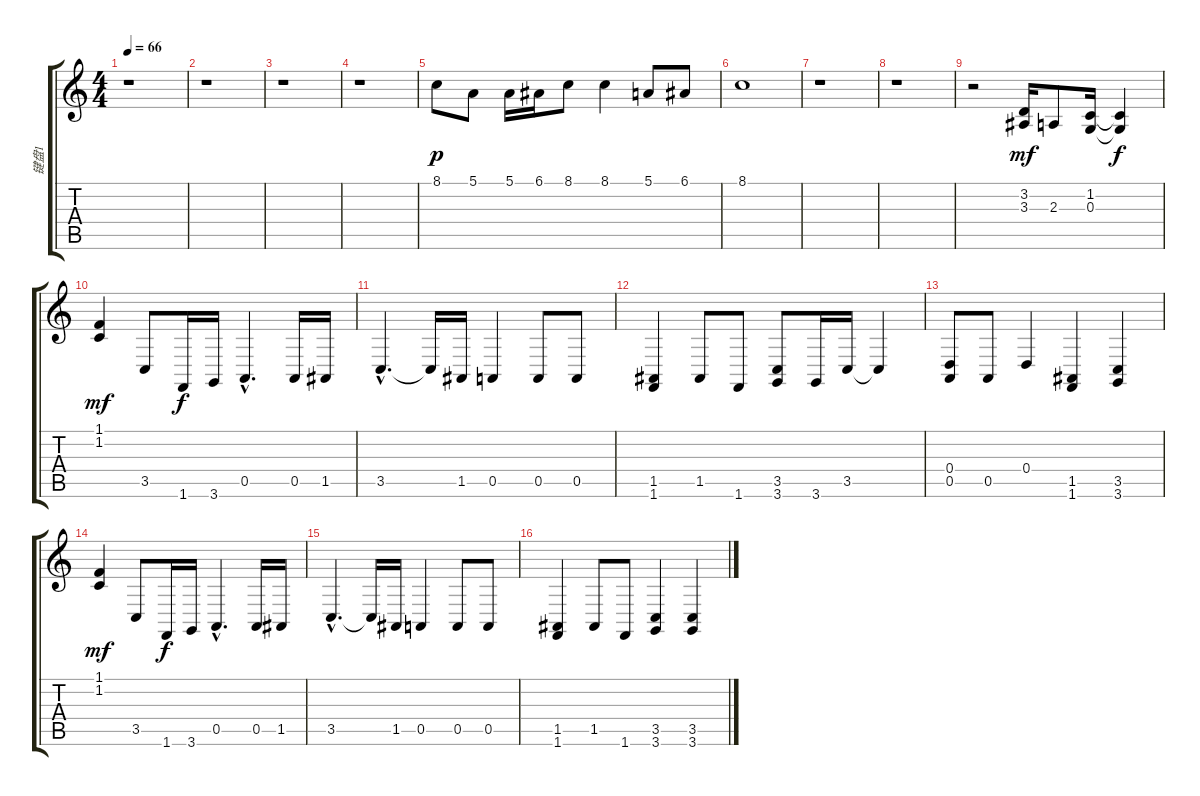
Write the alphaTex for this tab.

\track ("键盘1" "键盘1") {instrument electricgrandpiano}
\staff {score tabs}
\tuning (E4 B3 G3 D3 A2 E2) {hide}
\ts (4 4)
\tempo 66
\clef g2
\ks c
r.1{dy p instrument electricgrandpiano} |
r.1 |
r.1 |
r.1 |
8.1.8 5.1.8 5.1.16 6.1.16 8.1.8 8.1.4 5.1.8 6.1.8 |
8.1.1 |
r.1 |
r.1 |
r.2 (3.2 3.3).16{dy mf} 2.3.8 (1.2 0.3).16 (1.2{t} 0.3{t}).4{dy f} |
(1.1 1.2).4{dy mf} 3.5.8 1.6.16{dy f} 3.6.16 0.5{hac}.4{d} 0.5.16 1.5.16 |
3.5{hac}.4{d} 3.5{t}.16 1.5.16 0.5.4 0.5.8 0.5.8 |
(1.5 1.6).4 1.5.8 1.6.8 (3.5 3.6).8 3.6.16 3.5.16 3.5{t}.4 |
(0.4 0.5).8 0.5.8 0.4.4 (1.5 1.6).4 (3.5 3.6).4 |
(1.1 1.2).4{dy mf} 3.5.8 1.6.16{dy f} 3.6.16 0.5{hac}.4{d} 0.5.16 1.5.16 |
3.5{hac}.4{d} 3.5{t}.16 1.5.16 0.5.4 0.5.8 0.5.8 |
(1.5 1.6).4 1.5.8 1.6.8 (3.5 3.6).4 (3.5 3.6).4
